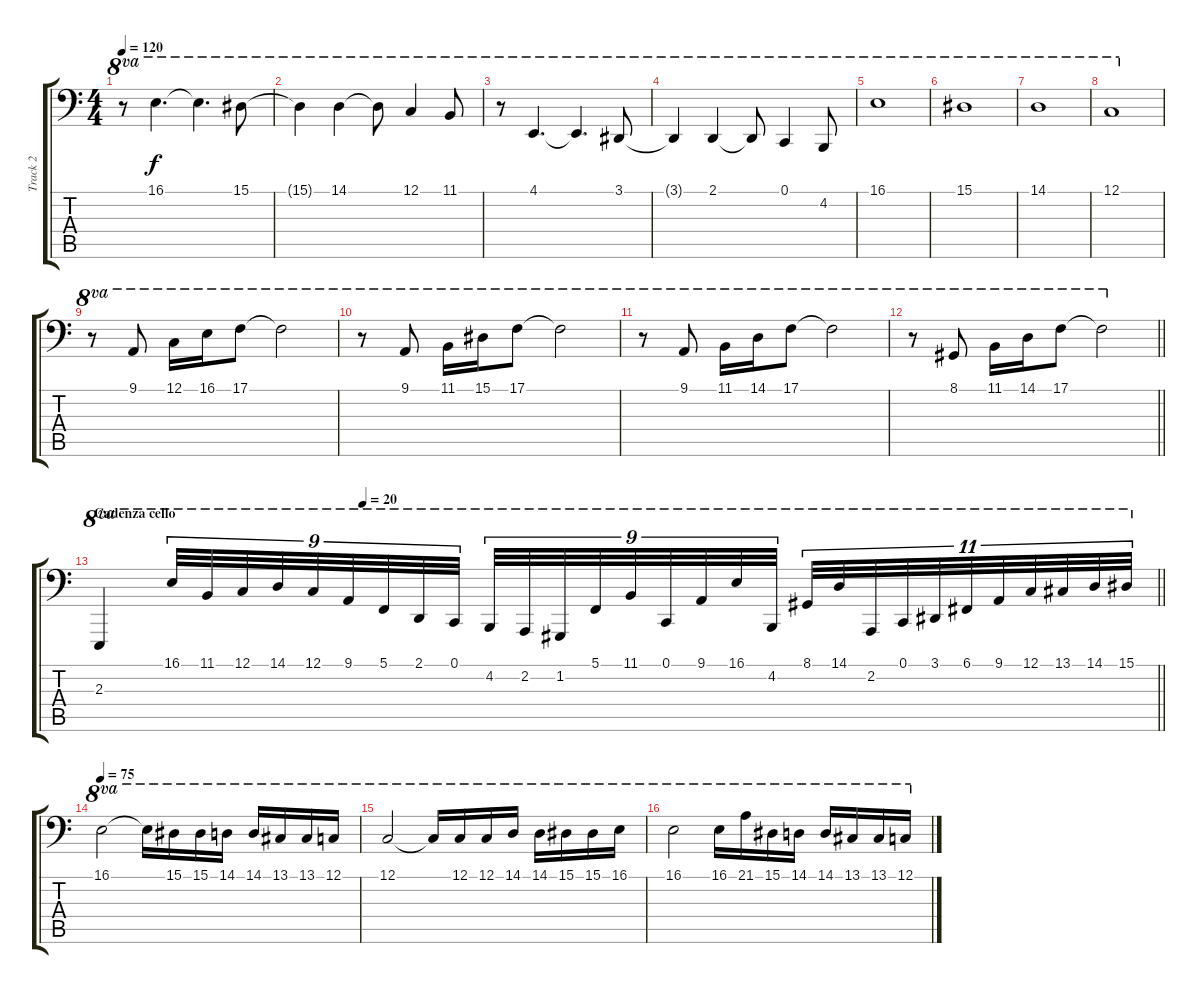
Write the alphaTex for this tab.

\track ("Track 2" "Track 2") {instrument cello}
\staff {score tabs}
\tuning (C3 G2 D2 A1 E1 B0) {hide}
\ts (4 4)
\tempo 120
\clef f4
\ks c
r.8{ot 8va dy f} 16.1.4{d ot 8va} 16.1{t}.4{d ot 8va} 15.1.8{ot 8va} |
15.1{t}.4{ot 8va} 14.1.4{ot 8va} 14.1{t}.8{ot 8va} 12.1.4{ot 8va} 11.1.8{ot 8va} |
r.8{ot 8va} 4.1.4{d ot 8va} 4.1{t}.4{d ot 8va} 3.1.8{ot 8va} |
3.1{t}.4{ot 8va} 2.1.4{ot 8va} 2.1{t}.8{ot 8va} 0.1.4{ot 8va} 4.2.8{ot 8va} |
16.1.1{ot 8va} |
15.1.1{ot 8va} |
14.1.1{ot 8va} |
12.1.1{ot 8va} |
r.8{ot 8va} 9.1.8{ot 8va} 12.1.16{ot 8va} 16.1.16{ot 8va} 17.1.8{ot 8va} 17.1{t}.2{ot 8va} |
r.8{ot 8va} 9.1.8{ot 8va} 11.1.16{ot 8va} 15.1.16{ot 8va} 17.1.8{ot 8va} 17.1{t}.2{ot 8va} |
r.8{ot 8va} 9.1.8{ot 8va} 11.1.16{ot 8va} 14.1.16{ot 8va} 17.1.8{ot 8va} 17.1{t}.2{ot 8va} |
\barLineRight lightlight
r.8{ot 8va} 8.1.8{ot 8va} 11.1.16{ot 8va} 14.1.16{ot 8va} 17.1.8{ot 8va} 17.1{t}.2{ot 8va} |
\section ("" "Cadenza cello")
\tempo (20 0.25)
\barLineRight lightlight
2.3.4{ot 8va} 16.1.32{tu (9 8) ot 8va} 11.1.32{tu (9 8) ot 8va} 12.1.32{tu (9 8) ot 8va} 14.1.32{tu (9 8) ot 8va} 12.1.32{tu (9 8) ot 8va} 9.1.32{tu (9 8) ot 8va} 5.1.32{tu (9 8) ot 8va} 2.1.32{tu (9 8) ot 8va} 0.1.32{tu (9 8) ot 8va} 4.2.32{tu (9 8) ot 8va} 2.2.32{tu (9 8) ot 8va} 1.2.32{tu (9 8) ot 8va} 5.1.32{tu (9 8) ot 8va} 11.1.32{tu (9 8) ot 8va} 0.1.32{tu (9 8) ot 8va} 9.1.32{tu (9 8) ot 8va} 16.1.32{tu (9 8) ot 8va} 4.2.32{tu (9 8) ot 8va} 8.1.32{tu (11 8) ot 8va} 14.1.32{tu (11 8) ot 8va} 2.2.32{tu (11 8) ot 8va} 0.1.32{tu (11 8) ot 8va} 3.1.32{tu (11 8) ot 8va} 6.1.32{tu (11 8) ot 8va} 9.1.32{tu (11 8) ot 8va} 12.1.32{tu (11 8) ot 8va} 13.1.32{tu (11 8) ot 8va} 14.1.32{tu (11 8) ot 8va} 15.1.32{tu (11 8) ot 8va} |
\section ("" "")
\tempo 75
16.1.2{ot 8va} 16.1{t}.16{ot 8va} 15.1.16{ot 8va} 15.1.16{ot 8va} 14.1.16{ot 8va} 14.1.16{ot 8va} 13.1.16{ot 8va} 13.1.16{ot 8va} 12.1.16{ot 8va} |
12.1.2{ot 8va} 12.1{t}.16{ot 8va} 12.1.16{ot 8va} 12.1.16{ot 8va} 14.1.16{ot 8va} 14.1.16{ot 8va} 15.1.16{ot 8va} 15.1.16{ot 8va} 16.1.16{ot 8va} |
16.1.2{ot 8va} 16.1.16{ot 8va} 21.1.16{ot 8va} 15.1.16{ot 8va} 14.1.16{ot 8va} 14.1.16{ot 8va} 13.1.16{ot 8va} 13.1.16{ot 8va} 12.1.16{ot 8va}
